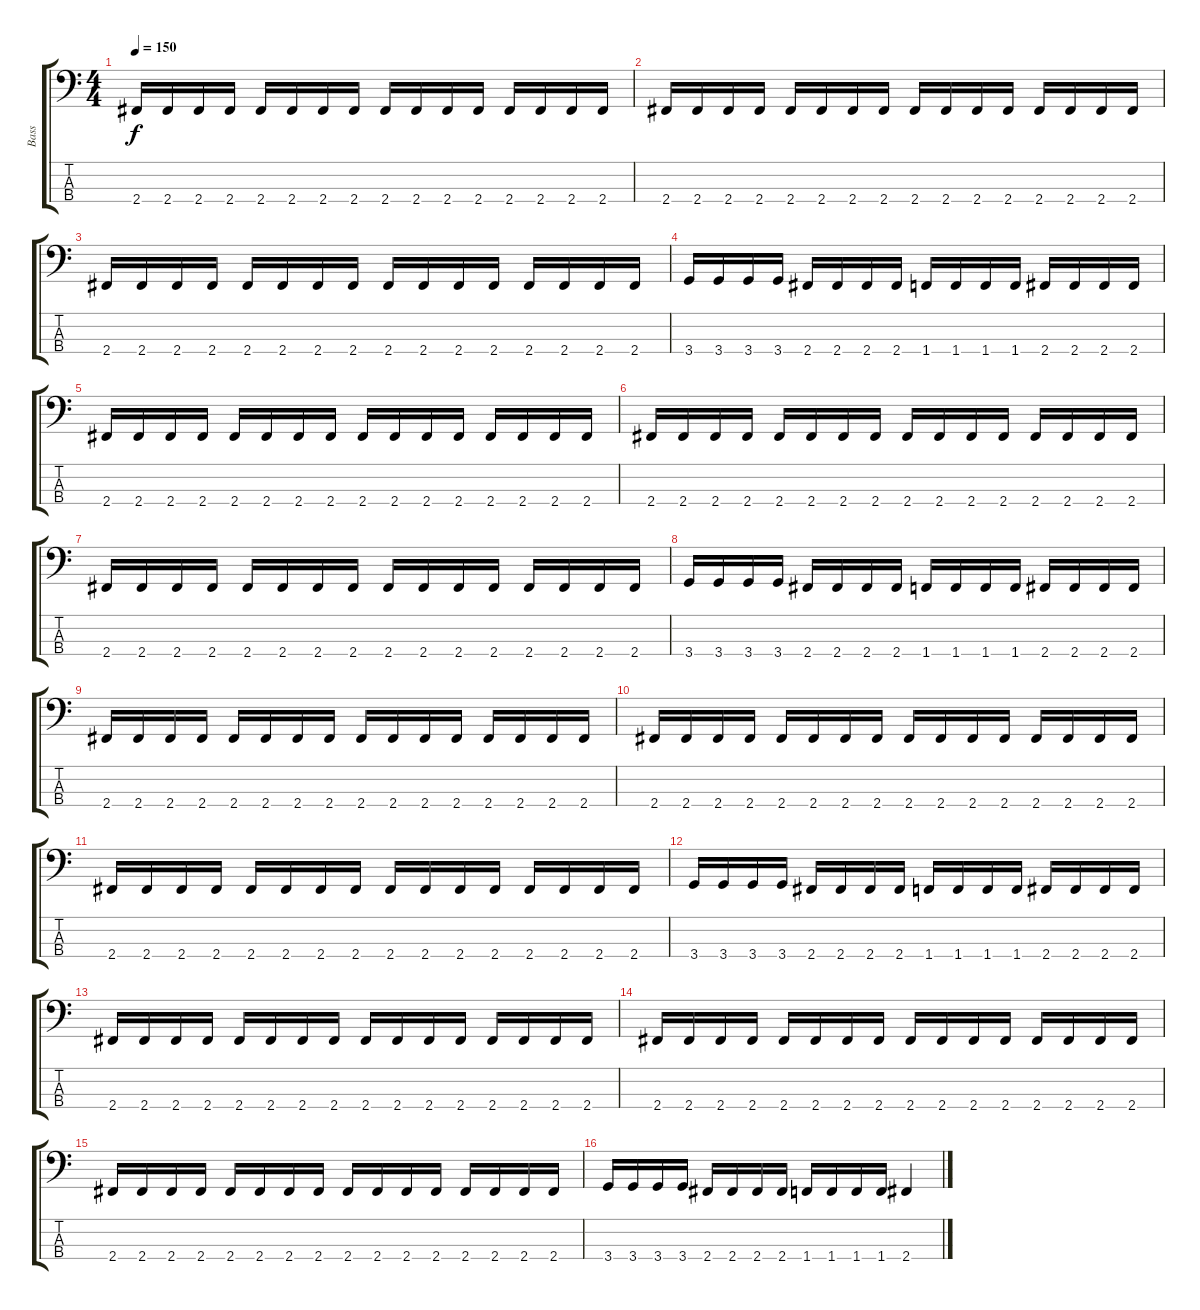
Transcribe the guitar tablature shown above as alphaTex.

\track ("Bass" "Bass") {instrument electricbassfinger}
\staff {score tabs}
\tuning (G2 D2 A1 E1) {hide}
\ts (4 4)
\tempo 150
\clef f4
\ks c
2.4.16{dy f} 2.4.16 2.4.16 2.4.16 2.4.16 2.4.16 2.4.16 2.4.16 2.4.16 2.4.16 2.4.16 2.4.16 2.4.16 2.4.16 2.4.16 2.4.16 |
2.4.16 2.4.16 2.4.16 2.4.16 2.4.16 2.4.16 2.4.16 2.4.16 2.4.16 2.4.16 2.4.16 2.4.16 2.4.16 2.4.16 2.4.16 2.4.16 |
2.4.16 2.4.16 2.4.16 2.4.16 2.4.16 2.4.16 2.4.16 2.4.16 2.4.16 2.4.16 2.4.16 2.4.16 2.4.16 2.4.16 2.4.16 2.4.16 |
3.4.16 3.4.16 3.4.16 3.4.16 2.4.16 2.4.16 2.4.16 2.4.16 1.4.16 1.4.16 1.4.16 1.4.16 2.4.16 2.4.16 2.4.16 2.4.16 |
2.4.16 2.4.16 2.4.16 2.4.16 2.4.16 2.4.16 2.4.16 2.4.16 2.4.16 2.4.16 2.4.16 2.4.16 2.4.16 2.4.16 2.4.16 2.4.16 |
2.4.16 2.4.16 2.4.16 2.4.16 2.4.16 2.4.16 2.4.16 2.4.16 2.4.16 2.4.16 2.4.16 2.4.16 2.4.16 2.4.16 2.4.16 2.4.16 |
2.4.16 2.4.16 2.4.16 2.4.16 2.4.16 2.4.16 2.4.16 2.4.16 2.4.16 2.4.16 2.4.16 2.4.16 2.4.16 2.4.16 2.4.16 2.4.16 |
3.4.16 3.4.16 3.4.16 3.4.16 2.4.16 2.4.16 2.4.16 2.4.16 1.4.16 1.4.16 1.4.16 1.4.16 2.4.16 2.4.16 2.4.16 2.4.16 |
2.4.16 2.4.16 2.4.16 2.4.16 2.4.16 2.4.16 2.4.16 2.4.16 2.4.16 2.4.16 2.4.16 2.4.16 2.4.16 2.4.16 2.4.16 2.4.16 |
2.4.16 2.4.16 2.4.16 2.4.16 2.4.16 2.4.16 2.4.16 2.4.16 2.4.16 2.4.16 2.4.16 2.4.16 2.4.16 2.4.16 2.4.16 2.4.16 |
2.4.16 2.4.16 2.4.16 2.4.16 2.4.16 2.4.16 2.4.16 2.4.16 2.4.16 2.4.16 2.4.16 2.4.16 2.4.16 2.4.16 2.4.16 2.4.16 |
3.4.16 3.4.16 3.4.16 3.4.16 2.4.16 2.4.16 2.4.16 2.4.16 1.4.16 1.4.16 1.4.16 1.4.16 2.4.16 2.4.16 2.4.16 2.4.16 |
2.4.16 2.4.16 2.4.16 2.4.16 2.4.16 2.4.16 2.4.16 2.4.16 2.4.16 2.4.16 2.4.16 2.4.16 2.4.16 2.4.16 2.4.16 2.4.16 |
2.4.16 2.4.16 2.4.16 2.4.16 2.4.16 2.4.16 2.4.16 2.4.16 2.4.16 2.4.16 2.4.16 2.4.16 2.4.16 2.4.16 2.4.16 2.4.16 |
2.4.16 2.4.16 2.4.16 2.4.16 2.4.16 2.4.16 2.4.16 2.4.16 2.4.16 2.4.16 2.4.16 2.4.16 2.4.16 2.4.16 2.4.16 2.4.16 |
3.4.16 3.4.16 3.4.16 3.4.16 2.4.16 2.4.16 2.4.16 2.4.16 1.4.16 1.4.16 1.4.16 1.4.16 2.4{ss}.4
